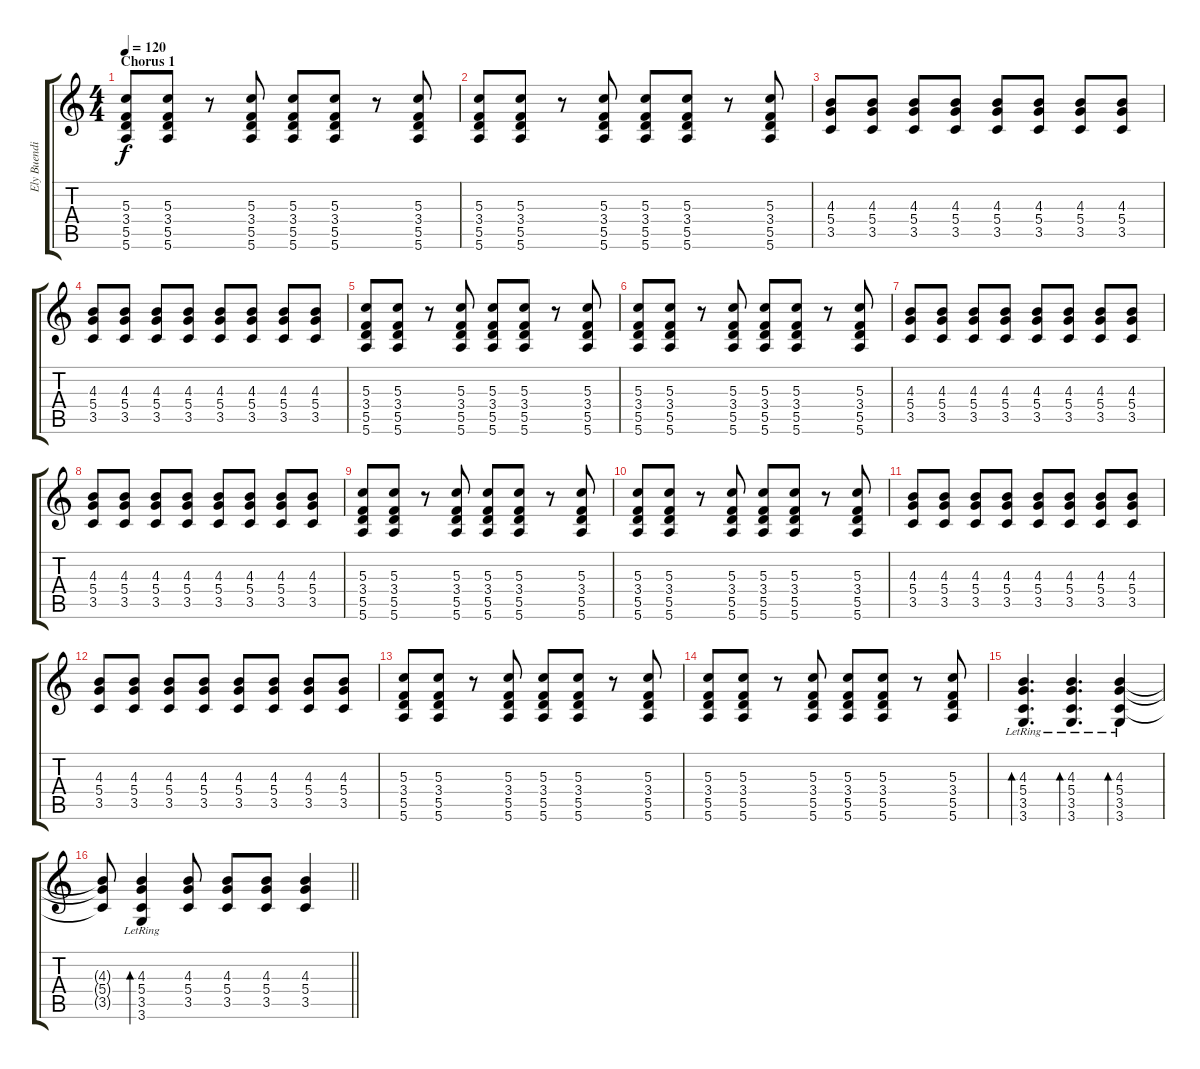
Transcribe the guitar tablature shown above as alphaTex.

\track ("Ely Buendia/Rhythm Guitar" "Ely Buendi") {instrument electricguitarjazz}
\staff {score tabs}
\tuning (E4 B3 G3 D3 A2 E2) {hide}
\ts (4 4)
\section ("" "Chorus 1")
\tempo 120
\clef g2
\ks c
(5.3 3.4 5.5 5.6).8{dy f} (5.3 3.4 5.5 5.6).8 r.8 (5.3 3.4 5.5 5.6).8 (5.3 3.4 5.5 5.6).8 (5.3 3.4 5.5 5.6).8 r.8 (5.3 3.4 5.5 5.6).8 |
(5.3 3.4 5.5 5.6).8 (5.3 3.4 5.5 5.6).8 r.8 (5.3 3.4 5.5 5.6).8 (5.3 3.4 5.5 5.6).8 (5.3 3.4 5.5 5.6).8 r.8 (5.3 3.4 5.5 5.6).8 |
(4.3 5.4 3.5).8 (4.3 5.4 3.5).8 (4.3 5.4 3.5).8 (4.3 5.4 3.5).8 (4.3 5.4 3.5).8 (4.3 5.4 3.5).8 (4.3 5.4 3.5).8 (4.3 5.4 3.5).8 |
(4.3 5.4 3.5).8 (4.3 5.4 3.5).8 (4.3 5.4 3.5).8 (4.3 5.4 3.5).8 (4.3 5.4 3.5).8 (4.3 5.4 3.5).8 (4.3 5.4 3.5).8 (4.3 5.4 3.5).8 |
(5.3 3.4 5.5 5.6).8 (5.3 3.4 5.5 5.6).8 r.8 (5.3 3.4 5.5 5.6).8 (5.3 3.4 5.5 5.6).8 (5.3 3.4 5.5 5.6).8 r.8 (5.3 3.4 5.5 5.6).8 |
(5.3 3.4 5.5 5.6).8 (5.3 3.4 5.5 5.6).8 r.8 (5.3 3.4 5.5 5.6).8 (5.3 3.4 5.5 5.6).8 (5.3 3.4 5.5 5.6).8 r.8 (5.3 3.4 5.5 5.6).8 |
(4.3 5.4 3.5).8 (4.3 5.4 3.5).8 (4.3 5.4 3.5).8 (4.3 5.4 3.5).8 (4.3 5.4 3.5).8 (4.3 5.4 3.5).8 (4.3 5.4 3.5).8 (4.3 5.4 3.5).8 |
(4.3 5.4 3.5).8 (4.3 5.4 3.5).8 (4.3 5.4 3.5).8 (4.3 5.4 3.5).8 (4.3 5.4 3.5).8 (4.3 5.4 3.5).8 (4.3 5.4 3.5).8 (4.3 5.4 3.5).8 |
(5.3 3.4 5.5 5.6).8 (5.3 3.4 5.5 5.6).8 r.8 (5.3 3.4 5.5 5.6).8 (5.3 3.4 5.5 5.6).8 (5.3 3.4 5.5 5.6).8 r.8 (5.3 3.4 5.5 5.6).8 |
(5.3 3.4 5.5 5.6).8 (5.3 3.4 5.5 5.6).8 r.8 (5.3 3.4 5.5 5.6).8 (5.3 3.4 5.5 5.6).8 (5.3 3.4 5.5 5.6).8 r.8 (5.3 3.4 5.5 5.6).8 |
(4.3 5.4 3.5).8 (4.3 5.4 3.5).8 (4.3 5.4 3.5).8 (4.3 5.4 3.5).8 (4.3 5.4 3.5).8 (4.3 5.4 3.5).8 (4.3 5.4 3.5).8 (4.3 5.4 3.5).8 |
(4.3 5.4 3.5).8 (4.3 5.4 3.5).8 (4.3 5.4 3.5).8 (4.3 5.4 3.5).8 (4.3 5.4 3.5).8 (4.3 5.4 3.5).8 (4.3 5.4 3.5).8 (4.3 5.4 3.5).8 |
(5.3 3.4 5.5 5.6).8 (5.3 3.4 5.5 5.6).8 r.8 (5.3 3.4 5.5 5.6).8 (5.3 3.4 5.5 5.6).8 (5.3 3.4 5.5 5.6).8 r.8 (5.3 3.4 5.5 5.6).8 |
(5.3 3.4 5.5 5.6).8 (5.3 3.4 5.5 5.6).8 r.8 (5.3 3.4 5.5 5.6).8 (5.3 3.4 5.5 5.6).8 (5.3 3.4 5.5 5.6).8 r.8 (5.3 3.4 5.5 5.6).8 |
(4.3{lr} 5.4{lr} 3.5{lr} 3.6).4{d bd 60} (4.3{lr} 5.4{lr} 3.5{lr} 3.6).4{d bd 60} (4.3{lr} 5.4{lr} 3.5{lr} 3.6).4{bd 60} |
\barLineRight lightlight
(4.3{t} 5.4{t} 3.5{t}).8 (4.3{lr} 5.4{lr} 3.5{lr} 3.6).4{bd 60} (4.3 5.4 3.5).8 (4.3 5.4 3.5).8 (4.3 5.4 3.5).8 (4.3 5.4 3.5).4
